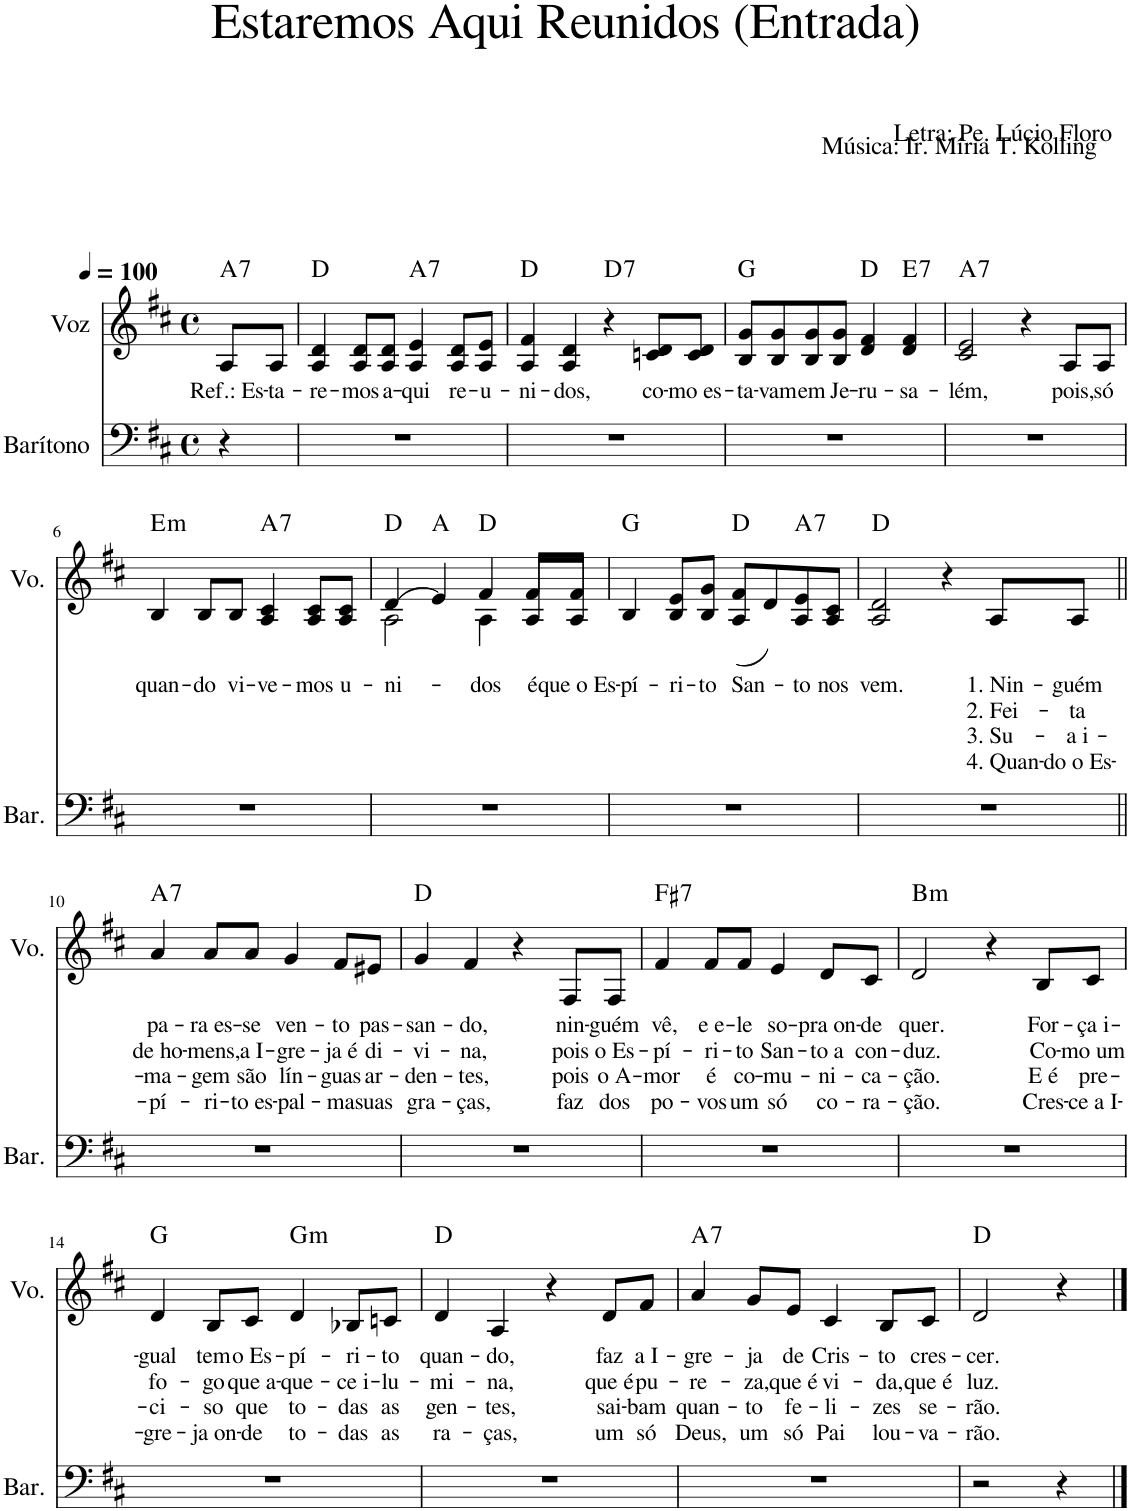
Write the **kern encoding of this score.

**kern	**kern	**text	**text	**text	**text	**harte
*part2	*part1	*part1	*part1	*part1	*part1	*part1
*staff2	*staff1	*staff1	*staff1	*staff1	*staff1	*
*I"Barítono	*I"Voz	*	*	*	*	*
*I'Bar.	*I'Vo.	*	*	*	*	*
*clefF4	*clefG2	*	*	*	*	*
*k[f#c#]	*k[f#c#]	*	*	*	*	*
*M4/4	*M4/4	*	*	*	*	*
*met(c)	*met(c)	*	*	*	*	*
*MM100	*MM100	*	*	*	*	*
=1	=1	=1	=1	=1	=1	=1
!	!	!LO:LY:b	!	!	!	!LO:H:kt=7
4r	8A/L	Ref.: Es-	.	.	.	A:7
!	!	!LO:LY:b	!	!	!	!
.	8A/J	-ta-	.	.	.	.
=2	=2	=2	=2	=2	=2	=2
!	!	!LO:LY:b	!	!	!	!
1r	4A/ 4d/	-re-	.	.	.	D:maj
!	!	!LO:LY:b	!	!	!	!
.	8A/ 8d/L	-mos	.	.	.	.
!	!	!LO:LY:b	!	!	!	!
.	8A/ 8d/J	a-	.	.	.	.
!	!	!LO:LY:b	!	!	!	!LO:H:kt=7
.	4A/ 4e/	-qui	.	.	.	A:7
!	!	!LO:LY:b	!	!	!	!
.	8A/ 8d/L	re-	.	.	.	.
!	!	!LO:LY:b	!	!	!	!
.	8A/ 8e/J	-u-	.	.	.	.
=3	=3	=3	=3	=3	=3	=3
!	!	!LO:LY:b	!	!	!	!
1r	4A/ 4f#/	-ni-	.	.	.	D:maj
!	!	!LO:LY:b	!	!	!	!
.	4A/ 4d/	-dos,	.	.	.	.
!	!	!	!	!	!	!LO:H:kt=7
.	4r	.	.	.	.	D:7
!	!	!LO:LY:b	!	!	!	!
.	8cn/ 8d/L	co-	.	.	.	.
!	!	!LO:LY:b	!	!	!	!
.	8c/ 8d/J	-mo es-	.	.	.	.
=4	=4	=4	=4	=4	=4	=4
!	!	!LO:LY:b	!	!	!	!
1r	8B/ 8g/L	-ta-	.	.	.	G:maj
!	!	!LO:LY:b	!	!	!	!
.	8B/ 8g/	-vam	.	.	.	.
!	!	!LO:LY:b	!	!	!	!
.	8B/ 8g/	em	.	.	.	.
!	!	!LO:LY:b	!	!	!	!
.	8B/ 8g/J	Je-	.	.	.	.
!	!	!LO:LY:b	!	!	!	!
.	4d/ 4f#/	-ru-	.	.	.	D:maj
!	!	!LO:LY:b	!	!	!	!LO:H:kt=7
.	4d/ 4f#/	-sa-	.	.	.	E:7
=5	=5	=5	=5	=5	=5	=5
!	!	!LO:LY:b	!	!	!	!LO:H:kt=7
1r	2c#/ 2e/	-lém,	.	.	.	A:7
.	4r	.	.	.	.	.
!	!	!LO:LY:b	!	!	!	!
.	8A/L	pois,	.	.	.	.
!	!	!LO:LY:b	!	!	!	!
.	8A/J	só	.	.	.	.
!!LO:LB:g=z
=6	=6	=6	=6	=6	=6	=6
!	!	!LO:LY:b	!	!	!	!LO:H:kt=m
1r	4B/	quan-	.	.	.	E:min
!	!	!LO:LY:b	!	!	!	!
.	8B/L	-do	.	.	.	.
!	!	!LO:LY:b	!	!	!	!
.	8B/J	vi-	.	.	.	.
!	!	!LO:LY:b	!	!	!	!LO:H:kt=7
.	4A/ 4c#/	-ve-	.	.	.	A:7
!	!	!LO:LY:b	!	!	!	!
.	8A/ 8c#/L	-mos	.	.	.	.
!	!	!LO:LY:b	!	!	!	!
.	8A/ 8c#/J	u-	.	.	.	.
=7	=7	=7	=7	=7	=7	=7
!	!	!LO:LY:b	!	!	!	!
*	*^	*	*	*	*	*
1r	(4d/	2A\	-ni-	.	.	.	D:maj
.	4e/)	.	.	.	.	.	A:maj
!	!	!	!LO:LY:b	!	!	!	!
.	4f#/	4A\	-dos	.	.	.	D:maj
!	!	!	!LO:LY:b	!	!	!	!
.	8f#/L	8A/L	é	.	.	.	.
!	!	!	!LO:LY:b	!	!	!	!
.	8f#/J	8A/J	que o Es-	.	.	.	.
=8	=8	=8	=8	=8	=8	=8	=8
!	!	!	!LO:LY:b	!	!	!	!
*	*v	*v	*	*	*	*	*
1r	4B/	-pí-	.	.	.	G:maj
!	!	!LO:LY:b	!	!	!	!
.	8B/ 8e/L	-ri-	.	.	.	.
!	!	!LO:LY:b	!	!	!	!
.	8B/ 8g/J	-to	.	.	.	.
!	!	!LO:LY:b	!	!	!	!
.	(8A/ 8f#/L	San-	.	.	.	D:maj
.	8d/)	.	.	.	.	.
!	!	!LO:LY:b	!	!	!	!LO:H:kt=7
.	8A/ 8e/	-to	.	.	.	A:7
!	!	!LO:LY:b	!	!	!	!
.	8A/ 8c#/J	nos	.	.	.	.
=9	=9	=9	=9	=9	=9	=9
!	!	!LO:LY:b	!	!	!	!
1r	2A/ 2d/	vem.	.	.	.	D:maj
.	4r	.	.	.	.	.
!	!	!LO:LY:b	!LO:LY:b	!LO:LY:b	!LO:LY:b	!
.	8A/L	1. Nin-	2. Fei-	3. Su-	4. Quan-	.
!	!	!LO:LY:b	!LO:LY:b	!LO:LY:b	!LO:LY:b	!
.	8A/J	-guém	-ta	-a i-	-do o Es-	.
!!LO:LB:g=z
=10||	=10||	=10||	=10||	=10||	=10||	=10||
!	!	!LO:LY:b	!LO:LY:b	!LO:LY:b	!LO:LY:b	!LO:H:kt=7
1r	4a/	pa-	de ho-	-ma-	-pí-	A:7
!	!	!LO:LY:b	!LO:LY:b	!LO:LY:b	!LO:LY:b	!
.	8a/L	-ra es-	-mens,	-gem	-ri-	.
!	!	!LO:LY:b	!LO:LY:b	!LO:LY:b	!LO:LY:b	!
.	8a/J	-se	a I-	são	-to es-	.
!	!	!LO:LY:b	!LO:LY:b	!LO:LY:b	!LO:LY:b	!
.	4g/	ven-	-gre-	lín-	-pal-	.
!	!	!LO:LY:b	!LO:LY:b	!LO:LY:b	!LO:LY:b	!
.	8f#/L	-to	-ja é	-guas	-ma	.
!	!	!LO:LY:b	!LO:LY:b	!LO:LY:b	!LO:LY:b	!
.	8e#X/J	pas-	di-	ar-	suas	.
=11	=11	=11	=11	=11	=11	=11
!	!	!LO:LY:b	!LO:LY:b	!LO:LY:b	!LO:LY:b	!
1r	4g/	-san-	-vi-	-den-	gra-	D:maj
!	!	!LO:LY:b	!LO:LY:b	!LO:LY:b	!LO:LY:b	!
.	4f#/	-do,	-na,	-tes,	-ças,	.
.	4r	.	.	.	.	.
!	!	!LO:LY:b	!LO:LY:b	!LO:LY:b	!LO:LY:b	!
.	8F#/L	nin-	pois	pois	faz	.
!	!	!LO:LY:b	!LO:LY:b	!LO:LY:b	!LO:LY:b	!
.	8F#/J	-guém	o Es-	o A-	dos	.
=12	=12	=12	=12	=12	=12	=12
!	!	!LO:LY:b	!LO:LY:b	!LO:LY:b	!LO:LY:b	!LO:H:kt=7
1r	4f#/	vê,	-pí-	-mor	po-	F#:7
!	!	!LO:LY:b	!LO:LY:b	!LO:LY:b	!LO:LY:b	!
.	8f#/L	e e-	-ri-	é	-vos	.
!	!	!LO:LY:b	!LO:LY:b	!LO:LY:b	!LO:LY:b	!
.	8f#/J	-le	-to	co-	um	.
!	!	!LO:LY:b	!LO:LY:b	!LO:LY:b	!LO:LY:b	!
.	4e/	so-	San-	-mu-	só	.
!	!	!LO:LY:b	!LO:LY:b	!LO:LY:b	!LO:LY:b	!
.	8d/L	-pra on-	-to a	-ni-	co-	.
!	!	!LO:LY:b	!LO:LY:b	!LO:LY:b	!LO:LY:b	!
.	8c#/J	-de	con-	-ca-	-ra-	.
=13	=13	=13	=13	=13	=13	=13
!	!	!LO:LY:b	!LO:LY:b	!LO:LY:b	!LO:LY:b	!LO:H:kt=m
1r	2d/	quer.	-duz.	-ção.	-ção.	B:min
.	4r	.	.	.	.	.
!	!	!LO:LY:b	!LO:LY:b	!LO:LY:b	!LO:LY:b	!
.	8B/L	For-	Co-	E é	Cres-	.
!	!	!LO:LY:b	!LO:LY:b	!LO:LY:b	!LO:LY:b	!
.	8c#/J	-ça i-	-mo um	pre-	-ce a I-	.
!!LO:LB:g=z
=14	=14	=14	=14	=14	=14	=14
!	!	!LO:LY:b	!LO:LY:b	!LO:LY:b	!LO:LY:b	!
1r	4d/	-gual	fo-	-ci-	-gre-	G:maj
!	!	!LO:LY:b	!LO:LY:b	!LO:LY:b	!LO:LY:b	!
.	8B/L	tem	-go	-so	-ja on-	.
!	!	!LO:LY:b	!LO:LY:b	!LO:LY:b	!LO:LY:b	!
.	8c#/J	o Es-	que a-	que	-de	.
!	!	!LO:LY:b	!LO:LY:b	!LO:LY:b	!LO:LY:b	!LO:H:kt=m
.	4d/	-pí-	-que-	to-	to-	G:min
!	!	!LO:LY:b	!LO:LY:b	!LO:LY:b	!LO:LY:b	!
.	8B-X/L	-ri-	-ce i-	-das	-das	.
!	!	!LO:LY:b	!LO:LY:b	!LO:LY:b	!LO:LY:b	!
.	8cn/J	-to	-lu-	as	as	.
=15	=15	=15	=15	=15	=15	=15
!	!	!LO:LY:b	!LO:LY:b	!LO:LY:b	!LO:LY:b	!
1r	4d/	quan-	-mi-	gen-	ra-	D:maj
!	!	!LO:LY:b	!LO:LY:b	!LO:LY:b	!LO:LY:b	!
.	4A/	-do,	-na,	-tes,	-ças,	.
.	4r	.	.	.	.	.
!	!	!LO:LY:b	!LO:LY:b	!LO:LY:b	!LO:LY:b	!
.	8d/L	faz	que é	sai-	um	.
!	!	!LO:LY:b	!LO:LY:b	!LO:LY:b	!LO:LY:b	!
.	8f#/J	a I-	pu-	-bam	só	.
=16	=16	=16	=16	=16	=16	=16
!	!	!LO:LY:b	!LO:LY:b	!LO:LY:b	!LO:LY:b	!LO:H:kt=7
1r	4a/	-gre-	-re-	quan-	Deus,	A:7
!	!	!LO:LY:b	!LO:LY:b	!LO:LY:b	!LO:LY:b	!
.	8g/L	-ja	-za,	-to	um	.
!	!	!LO:LY:b	!LO:LY:b	!LO:LY:b	!LO:LY:b	!
.	8e/J	de	que é	fe-	só	.
!	!	!LO:LY:b	!LO:LY:b	!LO:LY:b	!LO:LY:b	!
.	4c#/	Cris-	vi-	-li-	Pai	.
!	!	!LO:LY:b	!LO:LY:b	!LO:LY:b	!LO:LY:b	!
.	8B/L	-to	-da,	-zes	lou-	.
!	!	!LO:LY:b	!LO:LY:b	!LO:LY:b	!LO:LY:b	!
.	8c#/J	cres-	que é	se-	-va-	.
=17	=17	=17	=17	=17	=17	=17
!	!	!LO:LY:b	!LO:LY:b	!LO:LY:b	!LO:LY:b	!
2r	2d/	-cer.	luz.	-rão.	-rão.	D:maj
4r	4r	.	.	.	.	.
==	==	==	==	==	==	==
*-	*-	*-	*-	*-	*-	*-
